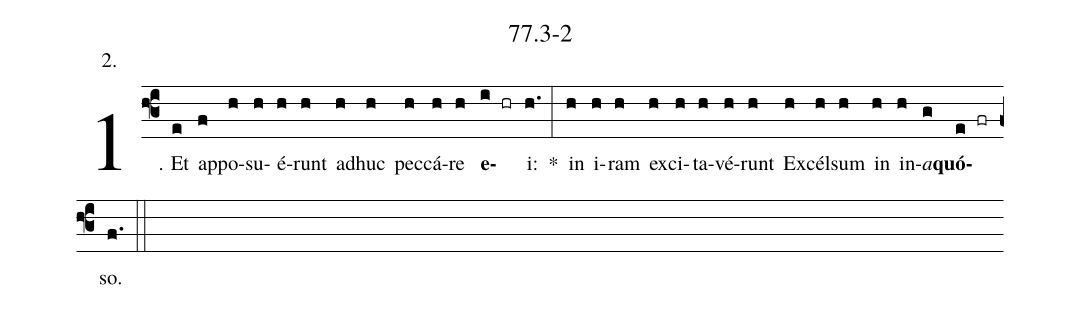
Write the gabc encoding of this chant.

name: 77.3-2;
annotation: 2.;
%%
(f3)1. Et(e) ap(f)po(h)su(h)é(h)runt(h) ad(h)huc(h) pec(h)cá(h)re(h) <b>e</b>(i hr)i:(h.) *(:) in(h) i(h)ram(h) ex(h)ci(h)ta(h)vé(h)runt(h) Ex(h)cél(h)sum(h) in(h) in(h)<i>a</i>(g)<b>quó</b>(e fr)so.(f.) (::)


%E(h) u(h) o(h) u(g) a(e) e.(f.) (::)
